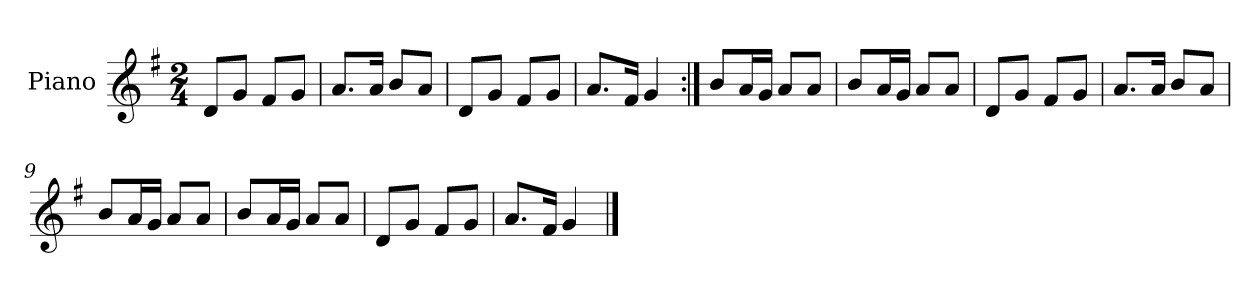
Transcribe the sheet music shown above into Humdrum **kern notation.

**kern
*part1
*staff1
*I"Piano
*I'Pno.
*clefG2
*k[f#]
*M2/4
=1
8d/L
8g/J
8f#/L
8g/J
=2
8.a/L
16a/Jk
8b/L
8a/J
=3
8d/L
8g/J
8f#/L
8g/J
=4
8.a/L
16f#/Jk
4g/
=5:|!
8b/L
16a/L
16g/JJ
8a/L
8a/J
=6
8b/L
16a/L
16g/JJ
8a/L
8a/J
=7
8d/L
8g/J
8f#/L
8g/J
=8
8.a/L
16a/Jk
8b/L
8a/J
=9
8b/L
16a/L
16g/JJ
8a/L
8a/J
!!LO:LB:g=z
=10
8b/L
16a/L
16g/JJ
8a/L
8a/J
=11
8d/L
8g/J
8f#/L
8g/J
=12
8.a/L
16f#/Jk
4g/
==
*-
